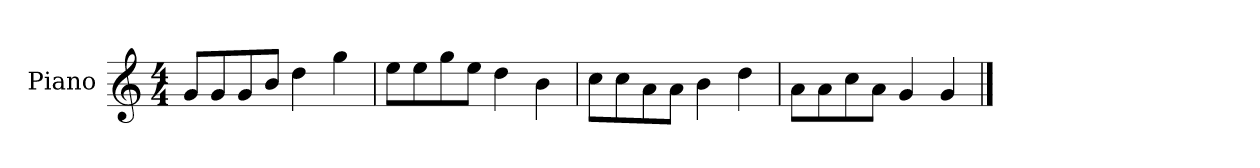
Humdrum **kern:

**kern
*part1
*staff1
*I"Piano
*I'P-no
*clefG2
*k[]
*M4/4
*MM90
=1
8g/L
8g/
8g/
8b/J
4dd\
4gg\
=2
8ee\L
8ee\
8gg\
8ee\J
4dd\
4b\
=3
8cc\L
8cc\
8a\
8a\J
4b\
4dd\
=4
8a\L
8a\
8cc\
8a\J
4g/
4g/
==
*-
